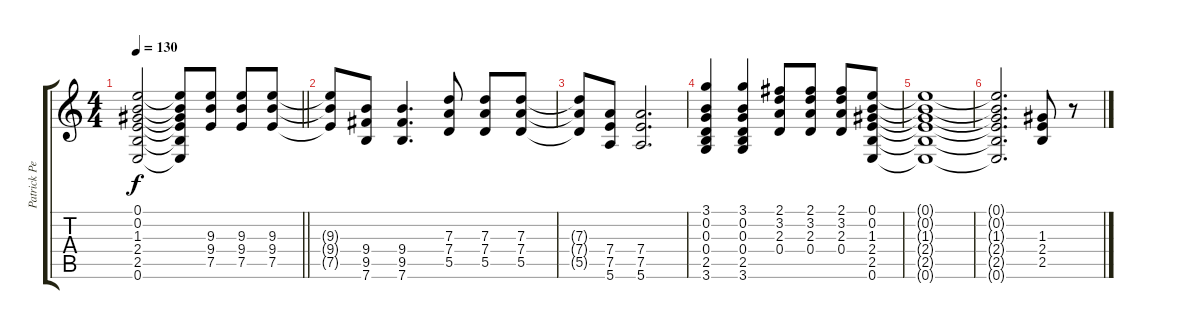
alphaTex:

\track ("Patrick Pentland" "Patrick Pe") {instrument overdrivenguitar}
\staff {score tabs}
\tuning (E4 B3 G3 D3 A2 E2) {hide}
\ts (4 4)
\tempo 130
\clef g2
\barLineRight lightlight
\ks c
(0.1 0.2 1.3 2.4 2.5 0.6).2{dy f} (0.1{t} 0.2{t} 1.3{t} 2.4{t} 2.5{t} 0.6{t}).8 (9.3 9.4 7.5).8 (9.3 9.4 7.5).8 (9.3 9.4 7.5).8 |
(9.3{t} 9.4{t} 7.5{t}).8 (9.4 9.5 7.6).8 (9.4 9.5 7.6).4{d} (7.3 7.4 5.5).8 (7.3 7.4 5.5).8 (7.3 7.4 5.5).8 |
(7.3{t} 7.4{t} 5.5{t}).8 (7.4 7.5 5.6).8 (7.4 7.5 5.6).2{d} |
(3.1 0.2 0.3 0.4 2.5 3.6).4 (3.1 0.2 0.3 0.4 2.5 3.6).4 (2.1 3.2 2.3 0.4).8 (2.1 3.2 2.3 0.4).8 (2.1 3.2 2.3 0.4).8 (0.1 0.2 1.3 2.4 2.5 0.6).8 |
(0.1{t} 0.2{t} 1.3{t} 2.4{t} 2.5{t} 0.6{t}).1 |
(0.1{t} 0.2{t} 1.3{t} 2.4{t} 2.5{t} 0.6{t}).2{d} (1.3 2.4 2.5).8 r.8
